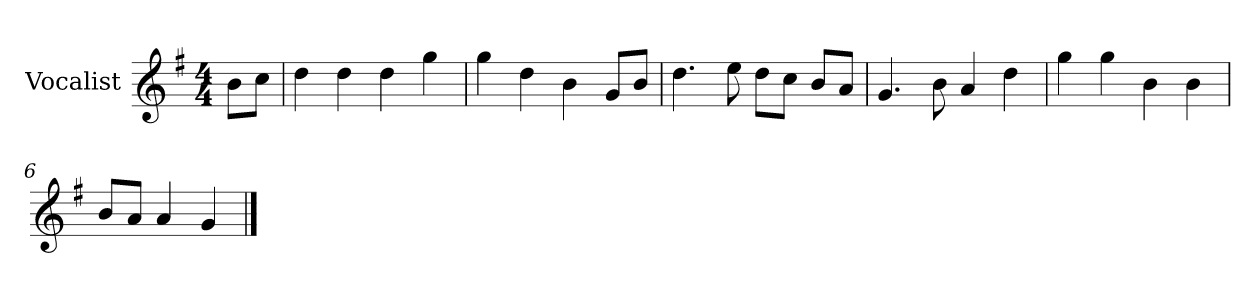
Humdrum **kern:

**kern
*part1
*staff1
*I"Vocalist
*k[f#]
*G:
*M4/4
=
8bL
8ccJ
=1
4dd
4dd
4dd
4gg
=2
4gg
4dd
4b
8gL
8bJ
=3
4.dd
8ee
8ddL
8ccJ
8bL
8aJ
=4
4.g
8b
4a
4dd
=5
4gg
4gg
4b
4b
=6
8bL
8aJ
4a
4g
==
*-
